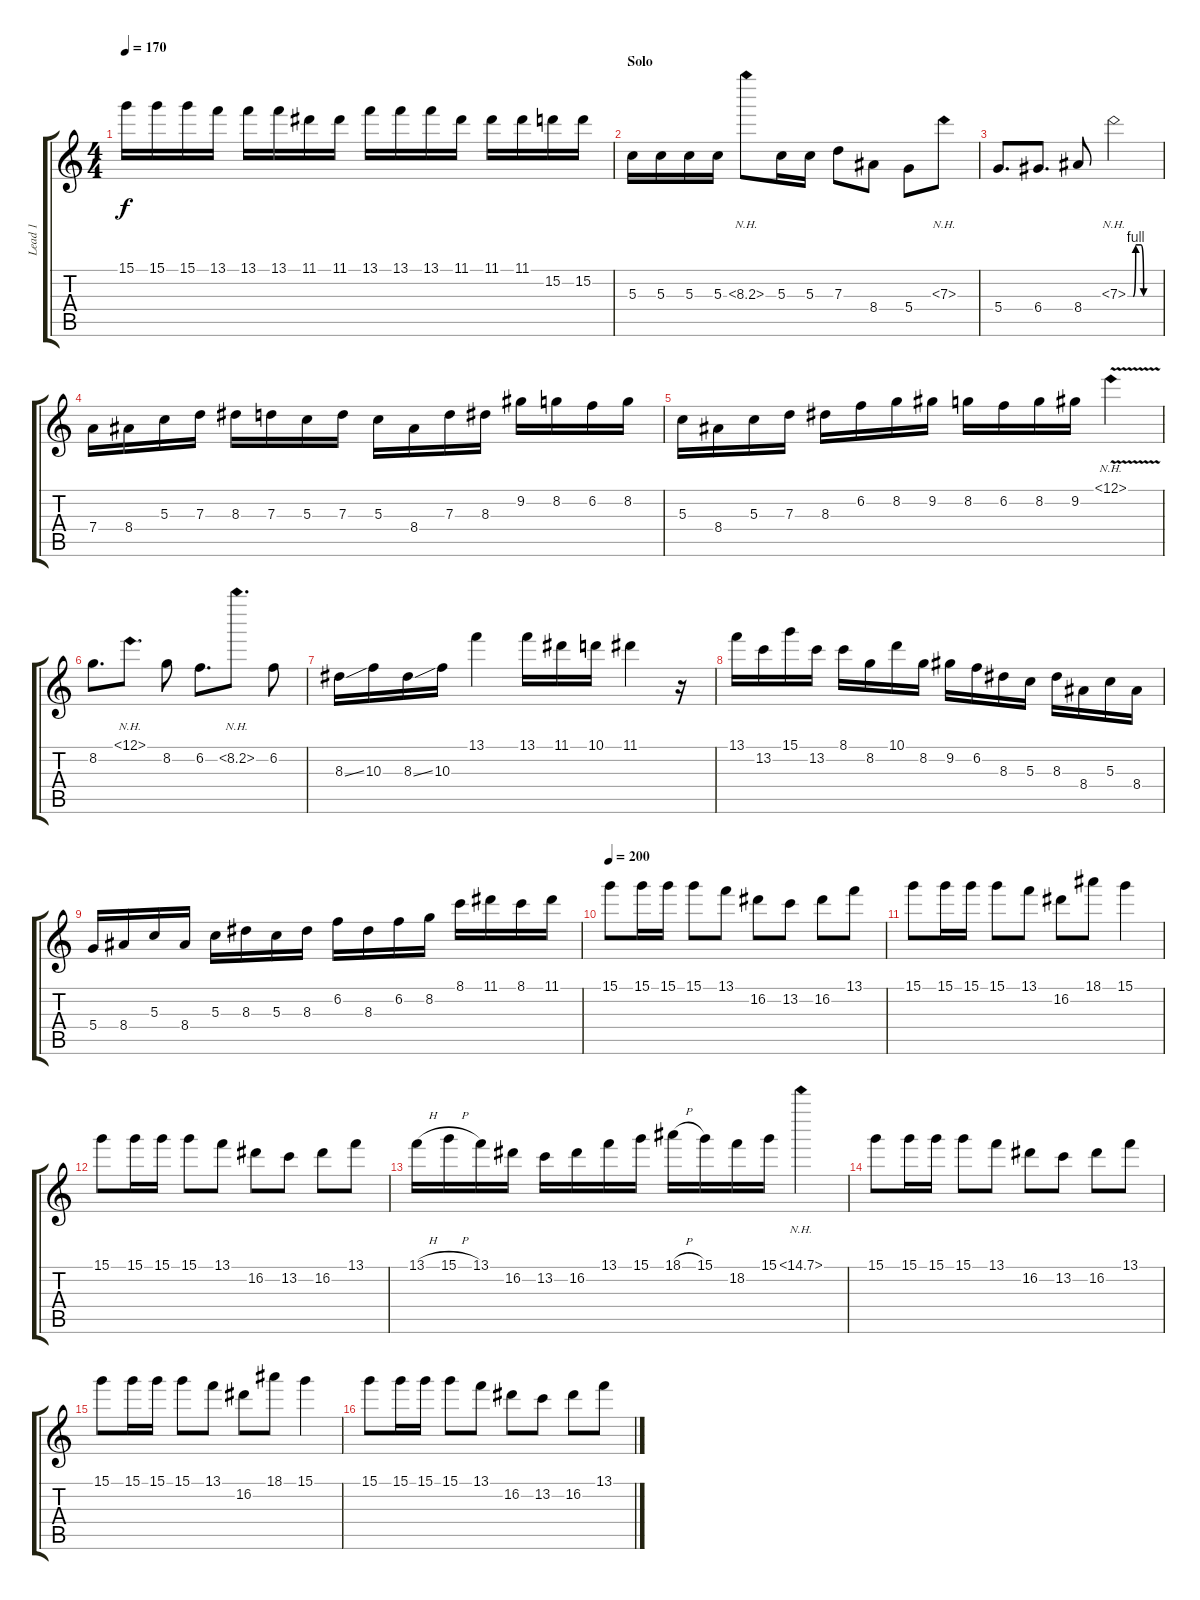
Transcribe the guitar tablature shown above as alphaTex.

\track ("Lead 1" "Lead 1") {instrument overdrivenguitar}
\staff {score tabs}
\tuning (E4 B3 G3 D3 A2 E2) {hide}
\ts (4 4)
\tempo 170
\clef g2
\ks c
15.1.16{dy f} 15.1.16 15.1.16 13.1.16 13.1.16 13.1.16 11.1.16 11.1.16 13.1.16 13.1.16 13.1.16 11.1.16 11.1.16 11.1.16 15.2.16 15.2.16 |
\section ("" "Solo")
5.3.16 5.3.16 5.3.16 5.3.16 8.3{nh}.8 5.3.16 5.3.16 7.3.8 8.4.8 5.4.8 7.3{nh}.8 |
5.4.8{d} 6.4.8{d} 8.4.8 7.3{be (custom 0 0 10 0 15 4 25 4 30 0 45 0 60 0) nh}.2 |
7.4.16 8.4.16 5.3.16 7.3.16 8.3.16 7.3.16 5.3.16 7.3.16 5.3.16 8.4.16 7.3.16 8.3.16 9.2.16 8.2.16 6.2.16 8.2.16 |
5.3.16 8.4.16 5.3.16 7.3.16 8.3.16 6.2.16 8.2.16 9.2.16 8.2.16 6.2.16 8.2.16 9.2.16 6.1{nh v}.4 |
8.2.8{d} 6.1{nh}.8{d} 8.2.8 6.2.8{d} 8.2{nh}.8{d} 6.2.8 |
8.3{ss}.16 10.3.16 8.3{ss}.16 10.3.16 13.1.4 13.1.16 11.1.16 10.1.16 11.1.4 r.16 |
13.1.16 13.2.16 15.1.16 13.2.16 8.1.16 8.2.16 10.1.16 8.2.16 9.2.16 6.2.16 8.3.16 5.3.16 8.3.16 8.4.16 5.3.16 8.4.16 |
5.4.16 8.4.16 5.3.16 8.4.16 5.3.16 8.3.16 5.3.16 8.3.16 6.2.16 8.3.16 6.2.16 8.2.16 8.1.16 11.1.16 8.1.16 11.1.16 |
\section ("" "")
\tempo 200
15.1.8 15.1.16 15.1.16 15.1.8 13.1.8 16.2.8 13.2.8 16.2.8 13.1.8 |
15.1.8 15.1.16 15.1.16 15.1.8 13.1.8 16.2.8 18.1.8 15.1.4 |
15.1.8 15.1.16 15.1.16 15.1.8 13.1.8 16.2.8 13.2.8 16.2.8 13.1.8 |
13.1{h}.16 15.1{h}.16 13.1.16 16.2.16 13.2.16 16.2.16 13.1.16 15.1.16 18.1{h}.16 15.1.16 18.2.16 15.1.16 15.1{nh}.4 |
15.1.8 15.1.16 15.1.16 15.1.8 13.1.8 16.2.8 13.2.8 16.2.8 13.1.8 |
15.1.8 15.1.16 15.1.16 15.1.8 13.1.8 16.2.8 18.1.8 15.1.4 |
15.1.8 15.1.16 15.1.16 15.1.8 13.1.8 16.2.8 13.2.8 16.2.8 13.1.8
